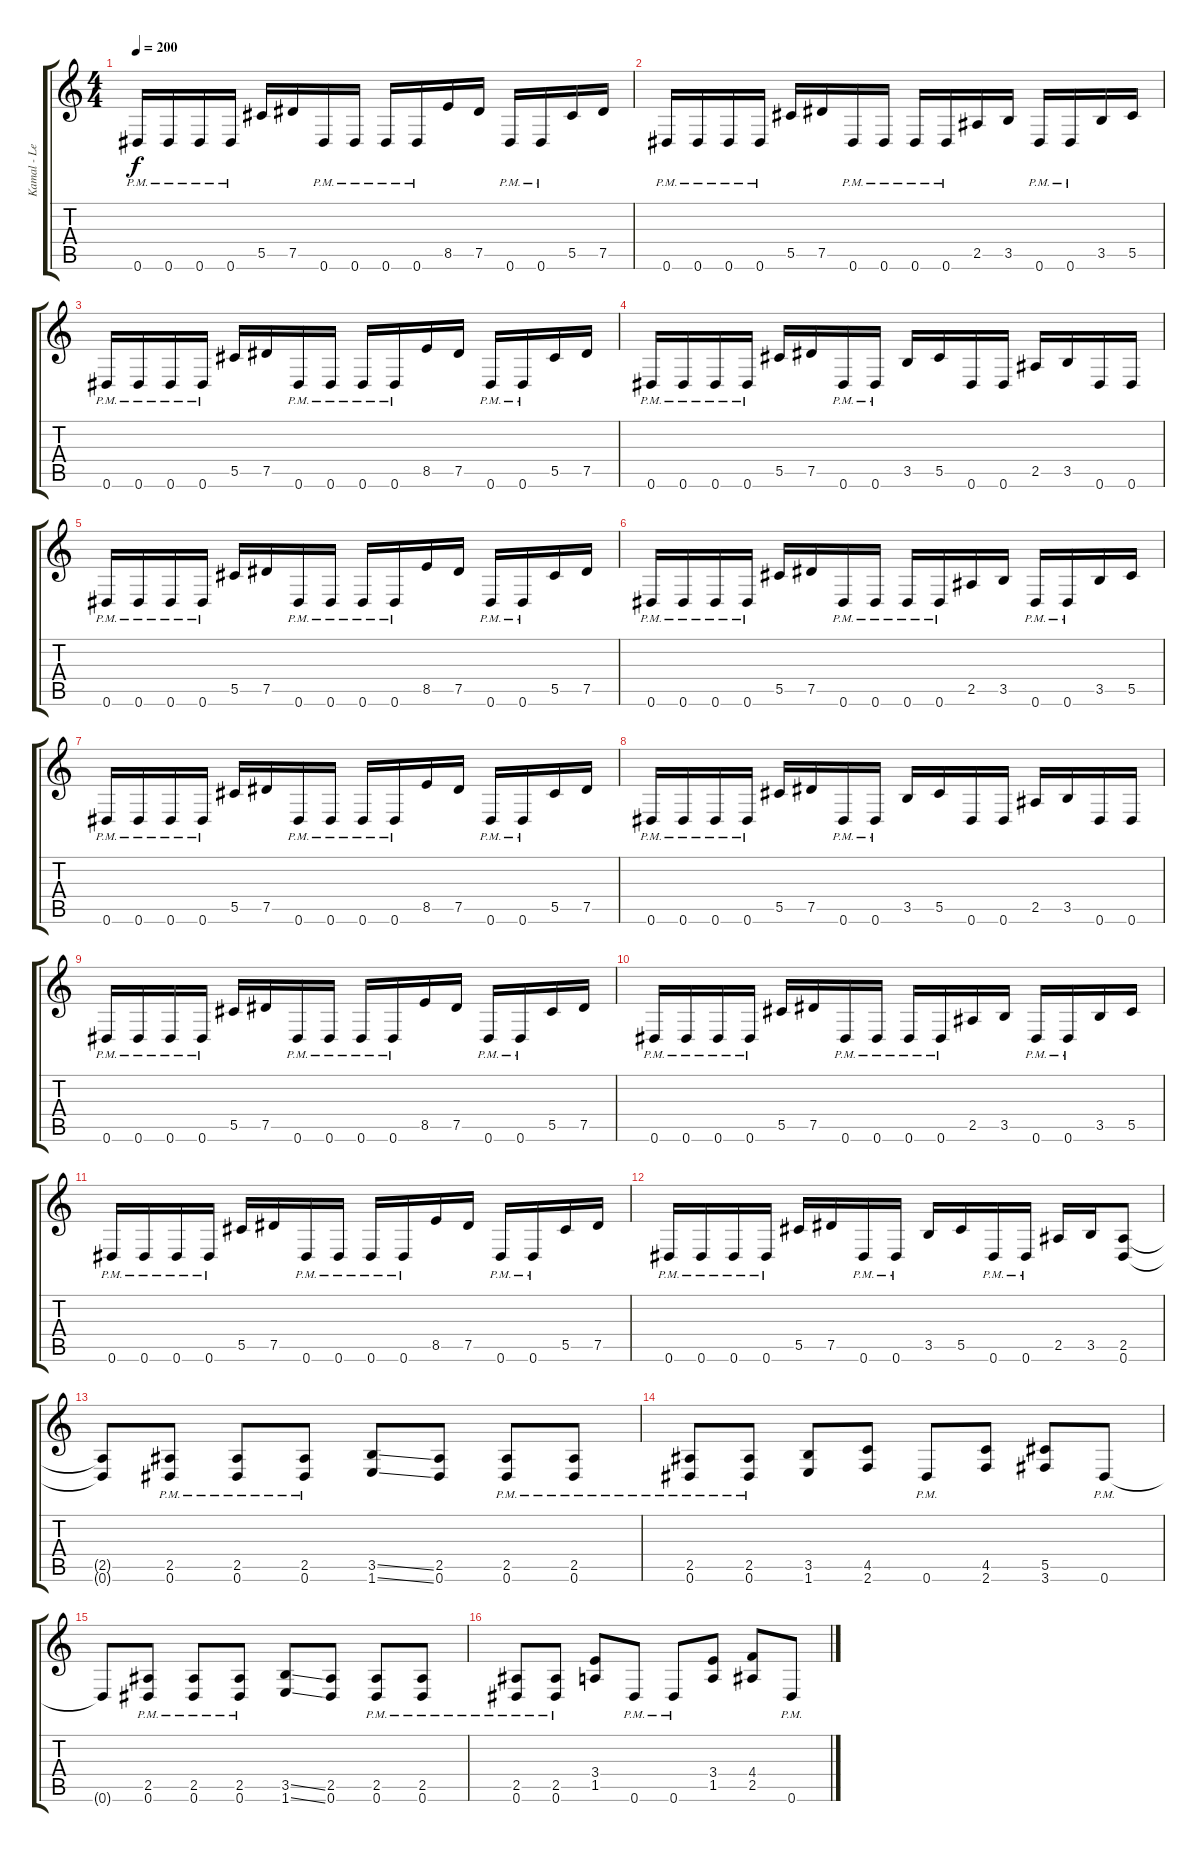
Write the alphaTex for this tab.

\track ("Kamal - Lead" "Kamal - Le") {instrument distortionguitar}
\staff {score tabs}
\tuning (Eb4 Bb3 Gb3 Db3 Ab2 Eb2) {hide}
\ts (4 4)
\tempo 200
\clef g2
\ks c
0.6{pm}.16{dy f} 0.6{pm}.16 0.6{pm}.16 0.6{pm}.16 5.5.16 7.5.16 0.6{pm}.16 0.6{pm}.16 0.6{pm}.16 0.6{pm}.16 8.5.16 7.5.16 0.6{pm}.16 0.6{pm}.16 5.5.16 7.5.16 |
0.6{pm}.16 0.6{pm}.16 0.6{pm}.16 0.6{pm}.16 5.5.16 7.5.16 0.6{pm}.16 0.6{pm}.16 0.6{pm}.16 0.6{pm}.16 2.5.16 3.5.16 0.6{pm}.16 0.6{pm}.16 3.5.16 5.5.16 |
0.6{pm}.16 0.6{pm}.16 0.6{pm}.16 0.6{pm}.16 5.5.16 7.5.16 0.6{pm}.16 0.6{pm}.16 0.6{pm}.16 0.6{pm}.16 8.5.16 7.5.16 0.6{pm}.16 0.6{pm}.16 5.5.16 7.5.16 |
0.6{pm}.16 0.6{pm}.16 0.6{pm}.16 0.6{pm}.16 5.5.16 7.5.16 0.6{pm}.16 0.6{pm}.16 3.5.16 5.5.16 0.6.16 0.6.16 2.5.16 3.5.16 0.6.16 0.6.16 |
0.6{pm}.16 0.6{pm}.16 0.6{pm}.16 0.6{pm}.16 5.5.16 7.5.16 0.6{pm}.16 0.6{pm}.16 0.6{pm}.16 0.6{pm}.16 8.5.16 7.5.16 0.6{pm}.16 0.6{pm}.16 5.5.16 7.5.16 |
0.6{pm}.16 0.6{pm}.16 0.6{pm}.16 0.6{pm}.16 5.5.16 7.5.16 0.6{pm}.16 0.6{pm}.16 0.6{pm}.16 0.6{pm}.16 2.5.16 3.5.16 0.6{pm}.16 0.6{pm}.16 3.5.16 5.5.16 |
0.6{pm}.16 0.6{pm}.16 0.6{pm}.16 0.6{pm}.16 5.5.16 7.5.16 0.6{pm}.16 0.6{pm}.16 0.6{pm}.16 0.6{pm}.16 8.5.16 7.5.16 0.6{pm}.16 0.6{pm}.16 5.5.16 7.5.16 |
0.6{pm}.16 0.6{pm}.16 0.6{pm}.16 0.6{pm}.16 5.5.16 7.5.16 0.6{pm}.16 0.6{pm}.16 3.5.16 5.5.16 0.6.16 0.6.16 2.5.16 3.5.16 0.6.16 0.6.16 |
0.6{pm}.16 0.6{pm}.16 0.6{pm}.16 0.6{pm}.16 5.5.16 7.5.16 0.6{pm}.16 0.6{pm}.16 0.6{pm}.16 0.6{pm}.16 8.5.16 7.5.16 0.6{pm}.16 0.6{pm}.16 5.5.16 7.5.16 |
0.6{pm}.16 0.6{pm}.16 0.6{pm}.16 0.6{pm}.16 5.5.16 7.5.16 0.6{pm}.16 0.6{pm}.16 0.6{pm}.16 0.6{pm}.16 2.5.16 3.5.16 0.6{pm}.16 0.6{pm}.16 3.5.16 5.5.16 |
0.6{pm}.16 0.6{pm}.16 0.6{pm}.16 0.6{pm}.16 5.5.16 7.5.16 0.6{pm}.16 0.6{pm}.16 0.6{pm}.16 0.6{pm}.16 8.5.16 7.5.16 0.6{pm}.16 0.6{pm}.16 5.5.16 7.5.16 |
0.6{pm}.16 0.6{pm}.16 0.6{pm}.16 0.6{pm}.16 5.5.16 7.5.16 0.6{pm}.16 0.6{pm}.16 3.5.16 5.5.16 0.6{pm}.16 0.6{pm}.16 2.5.16 3.5.16 (2.5 0.6).8 |
(2.5{t} 0.6{t}).8 (2.5{pm} 0.6{pm}).8 (2.5{pm} 0.6{pm}).8 (2.5{pm} 0.6{pm}).8 (3.5{ss} 1.6{ss}).8 (2.5 0.6).8 (2.5{pm} 0.6{pm}).8 (2.5{pm} 0.6{pm}).8 |
(2.5{pm} 0.6{pm}).8 (2.5{pm} 0.6{pm}).8 (3.5 1.6).8 (4.5 2.6).8 0.6{pm}.8 (4.5 2.6).8 (5.5 3.6).8 0.6{pm}.8 |
0.6{t}.8 (2.5{pm} 0.6{pm}).8 (2.5{pm} 0.6{pm}).8 (2.5{pm} 0.6{pm}).8 (3.5{ss} 1.6{ss}).8 (2.5 0.6).8 (2.5{pm} 0.6{pm}).8 (2.5{pm} 0.6{pm}).8 |
(2.5{pm} 0.6{pm}).8 (2.5{pm} 0.6{pm}).8 (3.4 1.5).8 0.6{pm}.8 0.6{pm}.8 (3.4 1.5).8 (4.4 2.5).8 0.6{pm}.8
